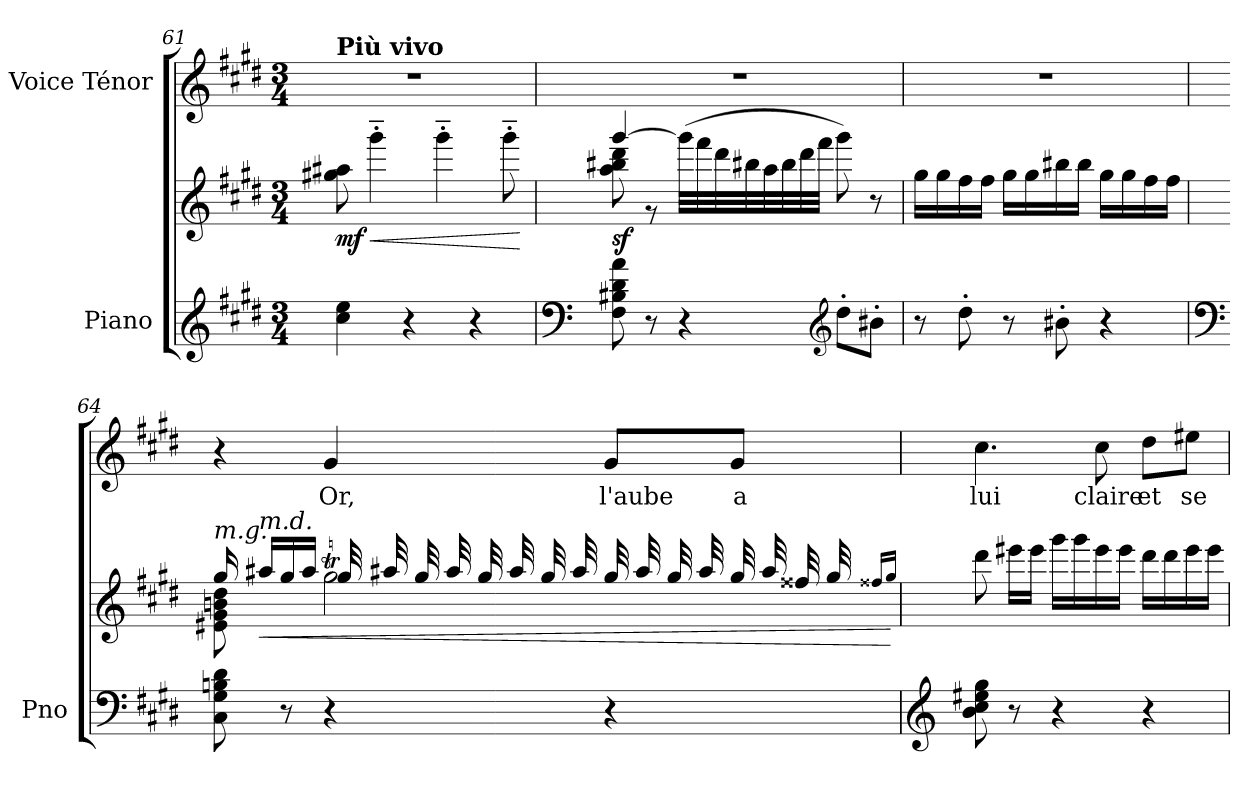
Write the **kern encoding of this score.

**kern	**kern	**dynam	**kern	**text
*part2	*part2	*part2	*part1	*part1
*staff3	*staff2	*staff2/3	*staff1	*staff1
*I"Piano	*	*	*I"Voice Ténor	*
*I'Pno	*	*	*	*
*clefG2	*clefG2	*	*clefG2	*
*k[f#c#g#d#]	*k[f#c#g#d#]	*	*k[f#c#g#d#]	*
*M3/4	*M3/4	*	*M3/4	*
=61	=61	=61	=61	=61
!	!	!	!LO:TX:a:B:t=Più vivo	!
!	!	!LO:HP:b	!	!
!	!	!LO:DY:n=1:b	!	!
4cc#\ 4ee\	8gg#X\ 8aa#X\	< mf	2.r	.
.	4ggg#'~\	.	.	.
4r	.	.	.	.
.	4ggg#'~\	.	.	.
4r	.	.	.	.
.	8ggg#'~\	.	.	.
.	.	[	.	.
=62	=62	=62	=62	=62
*clefF4	*	*	*	*
*	*^	*	*	*
!	!	!	!LO:DY:b	!	!
8F#\ 8B#X\ 8d#\ 8a\	[4ggg#/	8aa\ 8bb#X\ 8ddd#\	sf	2.r	.
8r	.	8r	.	.	.
4r	(32ggg#\LLL]	2ryy	.	.	.
.	32fff#\	.	.	.	.
.	32ddd#\	.	.	.	.
.	32bb#X\	.	.	.	.
.	32aa\	.	.	.	.
.	32bb#\	.	.	.	.
.	32ddd#\	.	.	.	.
.	32fff#\JJJ	.	.	.	.
*clefG2	*	*	*	*	*
8dd#'\L	8ggg#\)	.	.	.	.
8b#X'\J	8r	.	.	.	.
*	*v	*v	*	*	*
=63	=63	=63	=63	=63
8r	16gg#\LL	.	2.r	.
.	16gg#\	.	.	.
8dd#'\	16ff#\	.	.	.
.	16ff#\JJ	.	.	.
8r	16gg#\LL	.	.	.
.	16gg#\	.	.	.
8b#X'\	16bb#X\	.	.	.
.	16bb#\JJ	.	.	.
4r	16gg#\LL	.	.	.
.	16gg#\	.	.	.
.	16ff#\	.	.	.
.	16ff#\JJ	.	.	.
=64	=64	=64	=64	=64
*clefF4	*	*	*	*
*	*^	*	*	*
*	*	*^	*	*	*
!	!LO:TX:i:t=m.g.	!	!	!	!	!
8C#\ 8G#\ 8Bn\ 8d#\	16gg#/	8e#X\ 8g#\ 8bn\ 8dd#\	4ryy	.	4r	.
!	!LO:TX:i:t=m.d.	!	!	!	!	!
!	!	!	!	!LO:HP:b	!	!
.	16aa#X/LL	.	.	<	.	.
8r	16gg#/	2ryy	.	.	.	.
.	16aa#/JJ	.	.	.	.	.
4r	2gg#t\	.	32gg#	.	4g#/	Or,
.	.	.	32aa#X!	.	.	.
.	.	.	32gg#!	.	.	.
.	.	.	32aa#!	.	.	.
.	.	.	32gg#!	.	.	.
.	.	.	32aa#!	.	.	.
.	.	.	32gg#!	.	.	.
.	.	.	32aa#!	.	.	.
4r	.	.	32gg#!	.	8g#/L	l'aube
.	.	.	32aa#!	.	.	.
.	.	.	32gg#!	.	.	.
.	.	.	32aa#!	.	.	.
.	.	8ryy	32gg#!	.	8g#/J	a
.	.	.	32aa#!	.	.	.
.	.	.	32ff##X!	.	.	.
.	.	.	32gg#!	.	.	.
*	*v	*v	*v	*	*	*
.	16qff##X/LL	.	.	.
.	16qgg#/JJ	.	.	.
.	.	[	.	.
=65	=65	=65	=65	=65
*clefG2	*	*	*	*
8b\ 8cc#\ 8ee#X\ 8gg#\	8ddd#\	.	4.cc#\	lui
8r	16eee#X\LL	.	.	.
.	16eee#\JJ	.	.	.
4r	16ggg#\LL	.	.	.
.	16ggg#\	.	.	.
.	16eee#\	.	8cc#\	claire
.	16eee#\JJ	.	.	.
4r	16ddd#\LL	.	8dd#\L	et
.	16ddd#\	.	.	.
.	16eee#\	.	8ee#X\J	se-
.	16eee#\JJ	.	.	.
=	=	=	=	=
*-	*-	*-	*-	*-
